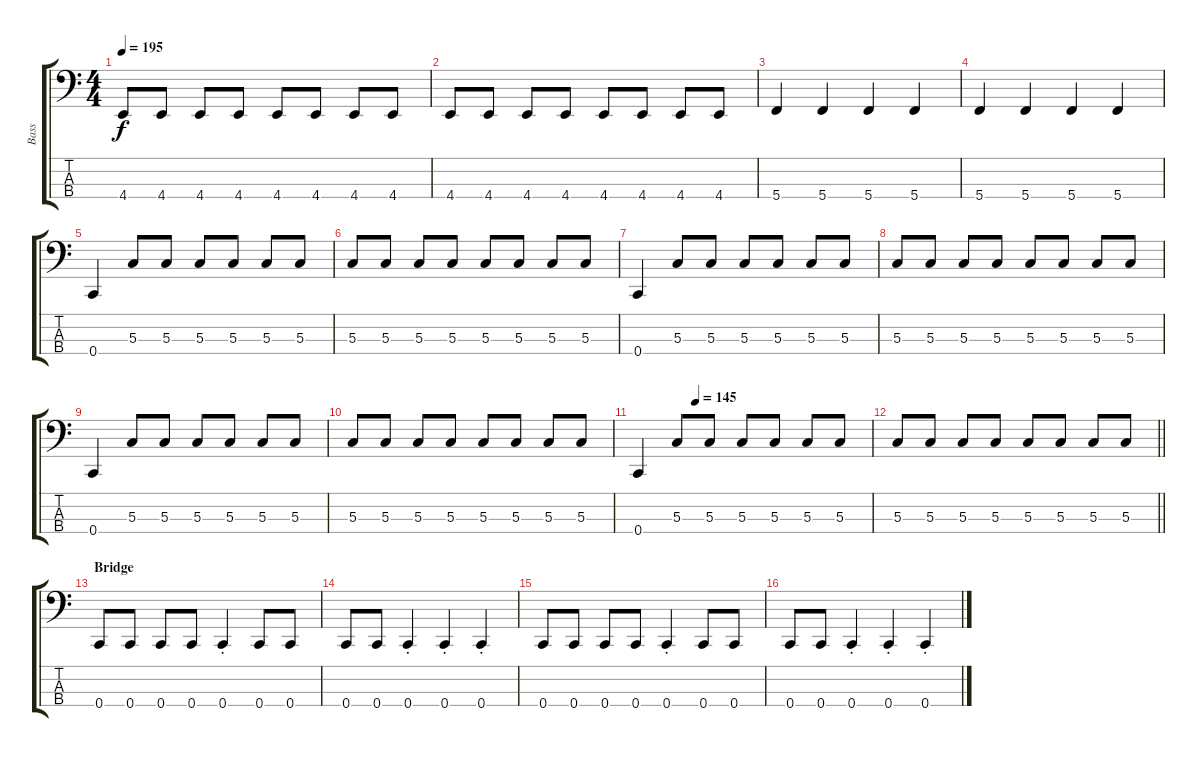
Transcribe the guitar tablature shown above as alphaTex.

\track ("Bass" "Bass") {instrument electricbassfinger}
\staff {score tabs}
\tuning (F2 C2 G1 C1) {hide}
\ts (4 4)
\tempo 195
\clef f4
\ks c
4.4.8{dy f} 4.4.8 4.4.8 4.4.8 4.4.8 4.4.8 4.4.8 4.4.8 |
4.4.8 4.4.8 4.4.8 4.4.8 4.4.8 4.4.8 4.4.8 4.4.8 |
5.4.4 5.4.4 5.4.4 5.4.4 |
5.4.4 5.4.4 5.4.4 5.4.4 |
0.4.4 5.3.8 5.3.8 5.3.8 5.3.8 5.3.8 5.3.8 |
5.3.8 5.3.8 5.3.8 5.3.8 5.3.8 5.3.8 5.3.8 5.3.8 |
0.4.4 5.3.8 5.3.8 5.3.8 5.3.8 5.3.8 5.3.8 |
5.3.8 5.3.8 5.3.8 5.3.8 5.3.8 5.3.8 5.3.8 5.3.8 |
0.4.4 5.3.8 5.3.8 5.3.8 5.3.8 5.3.8 5.3.8 |
5.3.8 5.3.8 5.3.8 5.3.8 5.3.8 5.3.8 5.3.8 5.3.8 |
\tempo (145 0.25)
0.4.4 5.3.8 5.3.8 5.3.8 5.3.8 5.3.8 5.3.8 |
\barLineRight lightlight
5.3.8 5.3.8 5.3.8 5.3.8 5.3.8 5.3.8 5.3.8 5.3.8 |
\section ("" "Bridge")
0.4.8 0.4.8 0.4.8 0.4.8 0.4{st}.4 0.4.8 0.4.8 |
0.4.8 0.4.8 0.4{st}.4 0.4{st}.4 0.4{st}.4 |
0.4.8 0.4.8 0.4.8 0.4.8 0.4{st}.4 0.4.8 0.4.8 |
0.4.8 0.4.8 0.4{st}.4 0.4{st}.4 0.4{st}.4
